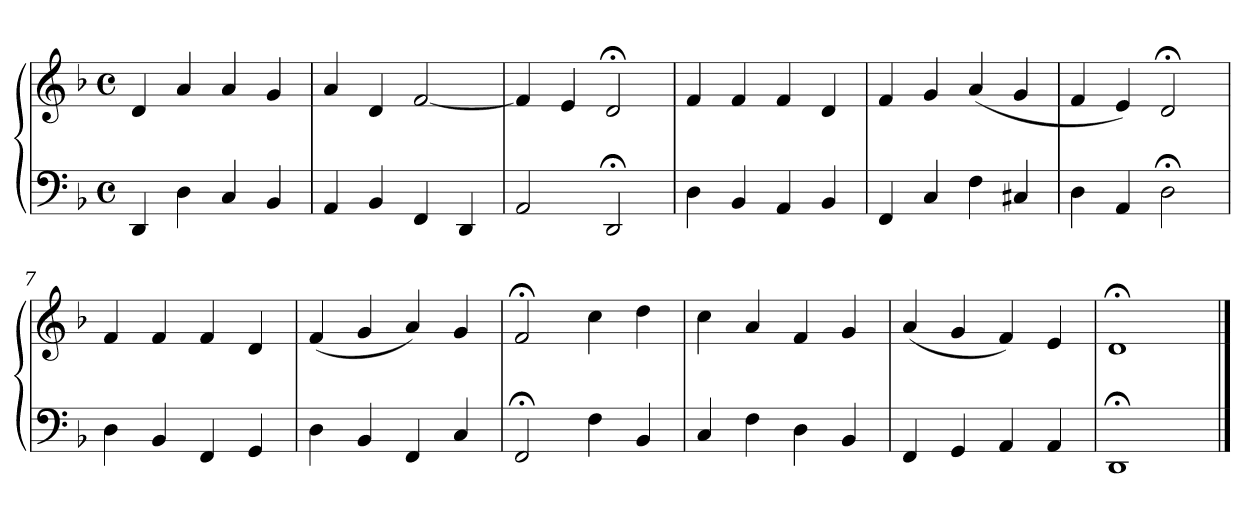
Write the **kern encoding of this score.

**kern	**kern
*part1	*part1
*staff2	*staff1
*clefF4	*clefG2
*k[b-]	*k[b-]
*M4/4	*M4/4
*met(c)	*met(c)
=1	=1
4DD	4d
4D	4a
4C	4a
4BB-	4g
=2	=2
4AA	4a
4BB-	4d
4FF	[2f
4DD	.
=3	=3
2AA	4f]
.	4e
2DD;<	2d;<
=4	=4
4D	4f
4BB-	4f
4AA	4f
4BB-	4d
=5	=5
4FF	4f
4C	4g
4F	(4a
4C#X	4g
=6	=6
4D	4f
4AA	4e)
2D;<	2d;<
=7	=7
4D	4f
4BB-	4f
4FF	4f
4GG	4d
=8	=8
4D	(4f
4BB-	4g
4FF	4a)
4C	4g
!!LO:LB:g=z
=9	=9
2FF;<	2f;<
4F	4cc
4BB-	4dd
=10	=10
4C	4cc
4F	4a
4D	4f
4BB-	4g
=11	=11
4FF	(4a
4GG	4g
4AA	4f)
4AA	4e
=12	=12
1DD;<	1d;<
==	==
*-	*-
